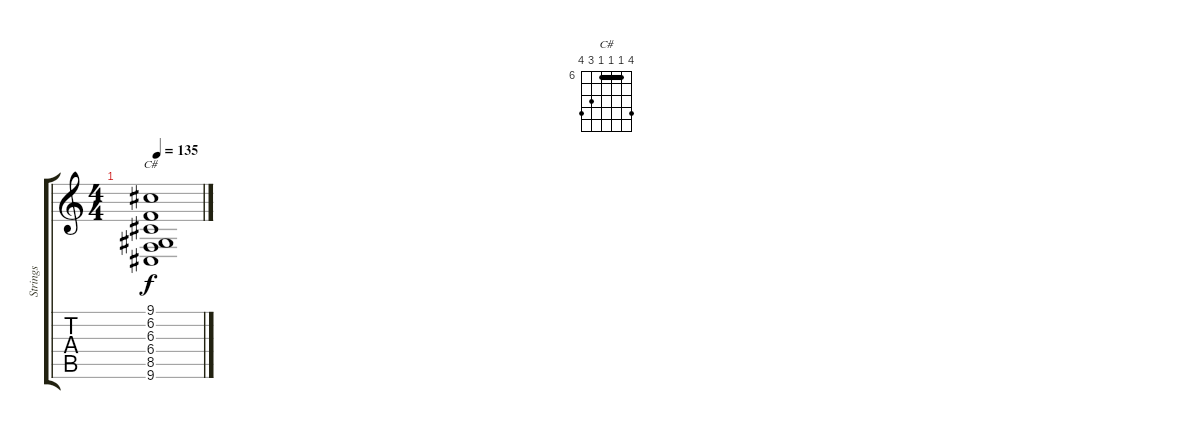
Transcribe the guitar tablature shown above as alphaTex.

\track ("Strings" "Strings") {instrument stringensemble1}
\staff {score tabs}
\tuning (E4 B3 G3 D3 A2 E2) {hide}
\chord ("C#" 9 6 6 6 8 9) {firstfret 6 barre 6}
\ts (4 4)
\tempo 135
\clef g2
\ks c
(9.1 6.2 6.3 6.4 8.5 9.6).1{ch "C#" dy f}
